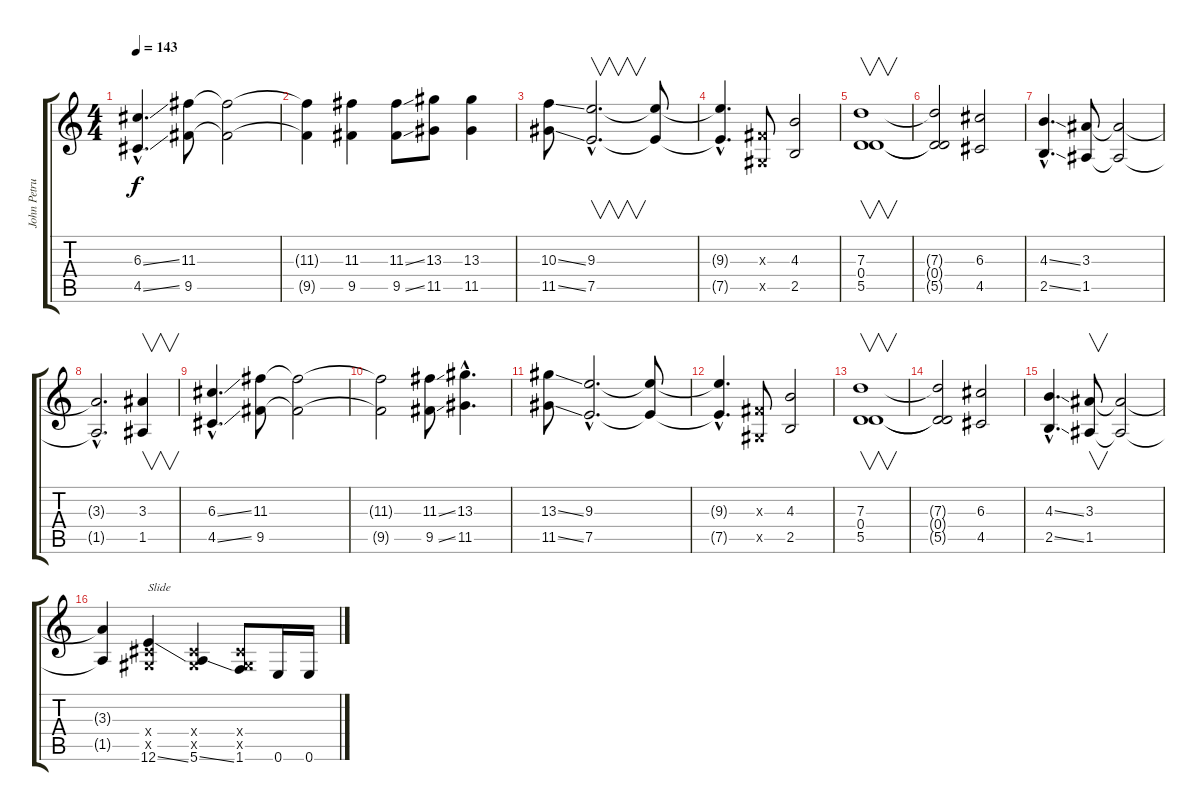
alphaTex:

\track ("John Petrucci (Distortion Guitar)" "John Petru") {instrument distortionguitar}
\staff {score tabs}
\tuning (E4 B3 G3 D3 A2 E2) {hide}
\ts (4 4)
\tempo 143
\clef g2
\ks c
(6.3{ss hac} 4.5{ss hac}).4{d dy f} (11.3 9.5).8 (11.3{t} 9.5{t}).2 |
(11.3{t} 9.5{t}).4 (11.3 9.5).4 (11.3{ss} 9.5{ss}).8 (13.3 11.5).8 (13.3 11.5).4 |
(10.3{ss} 11.5{ss}).8 (9.3{hac} 7.5{hac}).2{v d} (9.3{t} 7.5{t}).8 |
(9.3{hac t} 7.5{hac t}).4{d} (-1.3{x} -1.5{x}).8 (4.3 2.5).2 |
(7.3 0.4 5.5).1{v} |
(7.3{t} 0.4{t} 5.5{t}).2 (6.3 4.5).2 |
(4.3{ss hac} 2.5{ss hac}).4{d} (3.3 1.5).8 (3.3{t} 1.5{t}).2 |
(3.3{hac t} 1.5{hac t}).2{d} (3.3 1.5).4{v} |
(6.3{ss hac} 4.5{ss hac}).4{d} (11.3 9.5).8 (11.3{t} 9.5{t}).2 |
(11.3{t} 9.5{t}).2 (11.3{ss} 9.5{ss}).8 (13.3{hac} 11.5{hac}).4{d} |
(13.3{ss} 11.5{ss}).8 (9.3{hac} 7.5{hac}).2{d} (9.3{t} 7.5{t}).8 |
(9.3{hac t} 7.5{hac t}).4{d} (-1.3{x} -1.5{x}).8 (4.3 2.5).2 |
(7.3 0.4 5.5).1{v} |
(7.3{t} 0.4{t} 5.5{t}).2 (6.3 4.5).2 |
(4.3{ss hac} 2.5{ss hac}).4{d} (3.3 1.5).8{v} (3.3{t} 1.5{t}).2 |
(3.3{t} 1.5{t}).4 (-1.4{x} -1.5{x} 12.6{ss}).4{txt "Slide"} (-1.4{x} -1.5{x} 5.6{ss}).4 (-1.4{x} -1.5{x} 1.6).8 0.6.16 0.6.16
